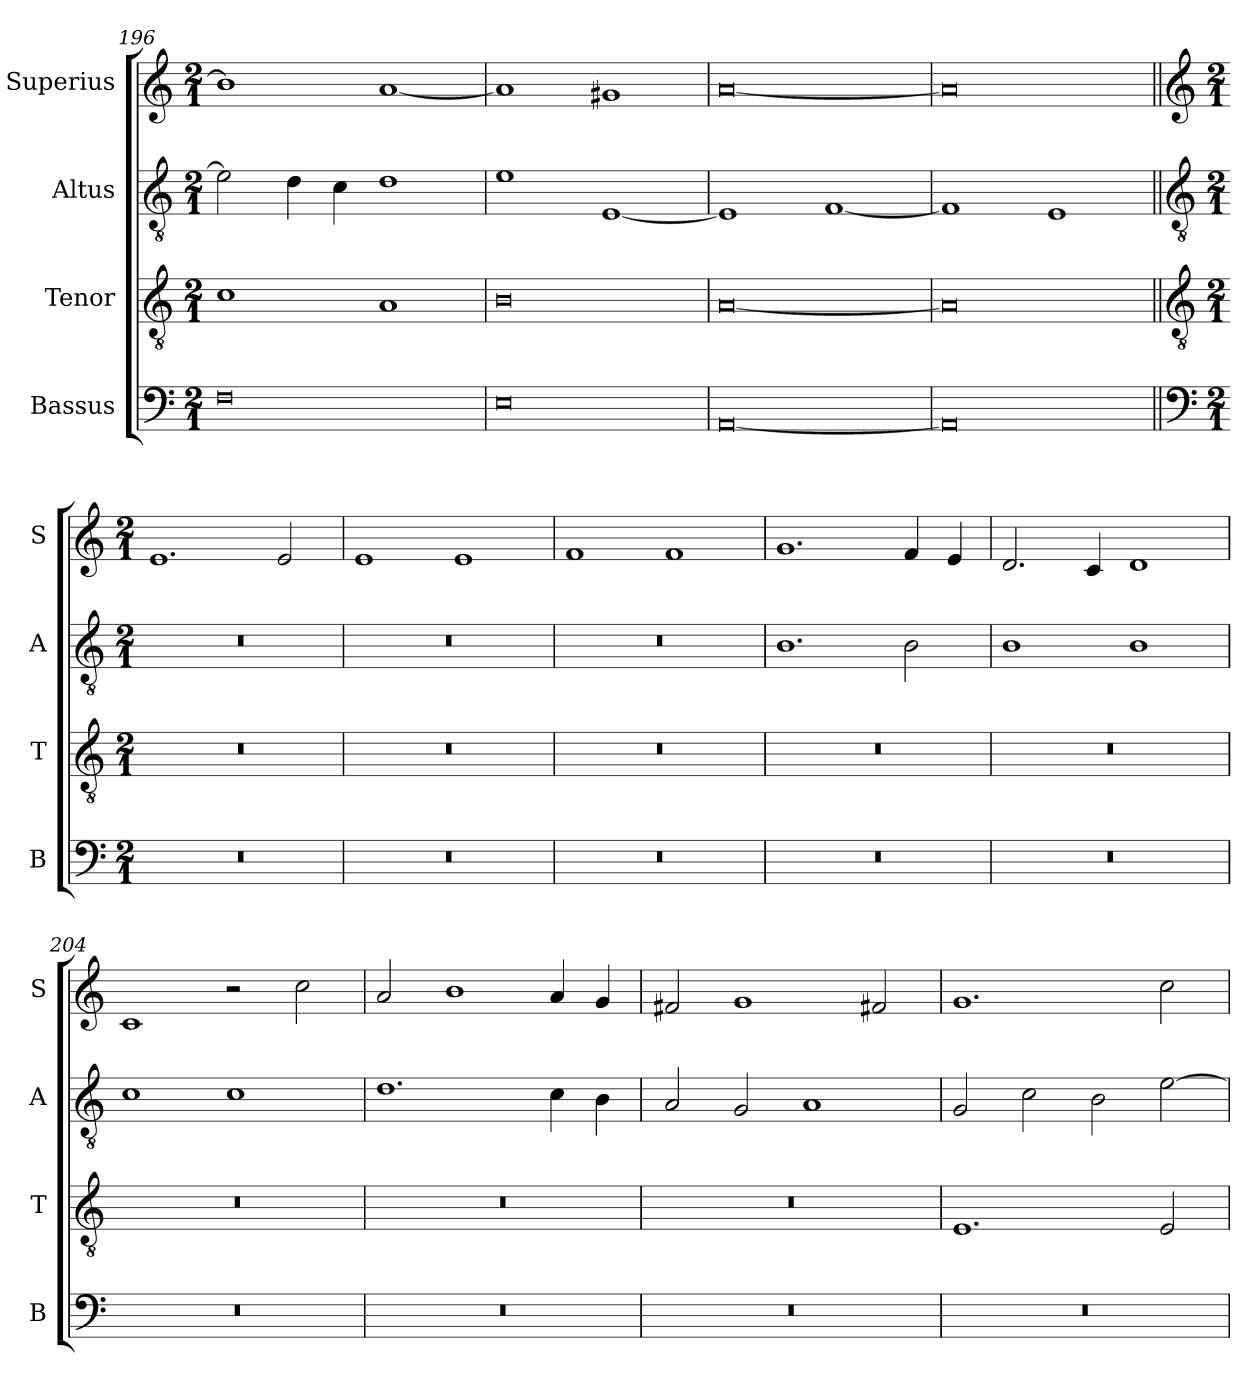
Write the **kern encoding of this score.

**kern	**kern	**kern	**kern
*part4	*part3	*part2	*part1
*staff4	*staff3	*staff2	*staff1
*I"Bassus	*I"Tenor	*I"Altus	*I"Superius
*I'B	*I'T	*I'A	*I'S
*clefF4	*clefGv2	*clefGv2	*clefG2
*k[]	*k[]	*k[]	*k[]
*M2/1	*M2/1	*M2/1	*M2/1
=196	=196	=196	=196
0F	1c	2e]	1b]
.	.	4d	.
.	.	4c	.
.	1A	1d	[1a
=197	=197	=197	=197
0E	0B	1e	1a]
.	.	[1E	1g#X
=198	=198	=198	=198
[0AA	[0A	1E]	[0a
.	.	[1F	.
=199	=199	=199	=199
0AA]	0A]	1F]	0a]
.	.	1E	.
!!LO:LB:g=z
=||	=||	=||	=||
*clefF4	*clefGv2	*clefGv2	*clefG2
*k[]	*k[]	*k[]	*k[]
*M2/1	*M2/1	*M2/1	*M2/1
0r	0r	0r	1.e
.	.	.	2e
=200	=200	=200	=200
0r	0r	0r	1e
.	.	.	1e
=201	=201	=201	=201
0r	0r	0r	1f
.	.	.	1f
=202	=202	=202	=202
0r	0r	1.B	1.g
.	.	2B	4f
.	.	.	4e
=203	=203	=203	=203
0r	0r	1B	2.d
.	.	.	4c
.	.	1B	1d
=204	=204	=204	=204
0r	0r	1c	1c
.	.	1c	2r
.	.	.	2cc
=205	=205	=205	=205
0r	0r	1.d	2a
.	.	.	1b
.	.	4c	4a
.	.	4B	4g
=206	=206	=206	=206
0r	0r	2A	2f#X
.	.	2G	1g
.	.	1A	.
.	.	.	2f#X
=207	=207	=207	=207
0r	1.E	2G	1.g
.	.	2c	.
.	.	2B	.
.	2E	[2e	2cc
=	=	=	=
*-	*-	*-	*-
